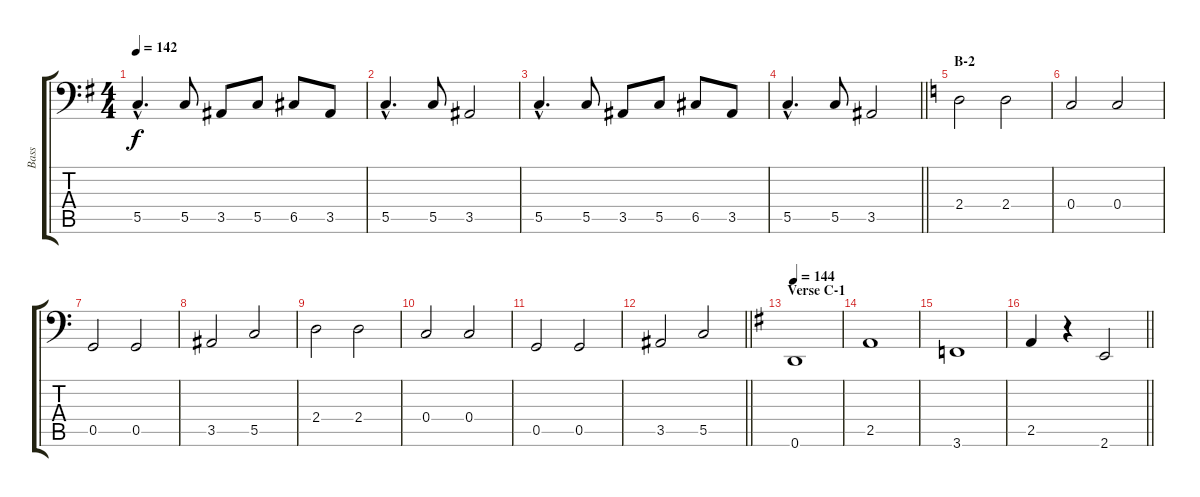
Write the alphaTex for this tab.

\track ("Bass" "Bass") {instrument electricbasspick}
\staff {score tabs}
\tuning (D3 A2 F2 C2 G1 D1) {hide}
\ts (4 4)
\tempo 142
\clef f4
\ks g
5.5{hac}.4{d dy f} 5.5.8 3.5.8 5.5.8 6.5.8 3.5.8 |
5.5{hac}.4{d} 5.5.8 3.5.2 |
5.5{hac}.4{d} 5.5.8 3.5.8 5.5.8 6.5.8 3.5.8 |
\barLineRight lightlight
5.5{hac}.4{d} 5.5.8 3.5.2 |
\section ("" "B-2")
\ks c
2.4.2 2.4.2 |
0.4.2 0.4.2 |
0.5.2 0.5.2 |
3.5.2 5.5.2 |
2.4.2 2.4.2 |
0.4.2 0.4.2 |
0.5.2 0.5.2 |
\barLineRight lightlight
3.5.2 5.5.2 |
\section ("" "Verse C-1")
\tempo 144
\ks g
0.6.1 |
2.5.1 |
3.6.1 |
\barLineRight lightlight
2.5.4 r.4 2.6.2
